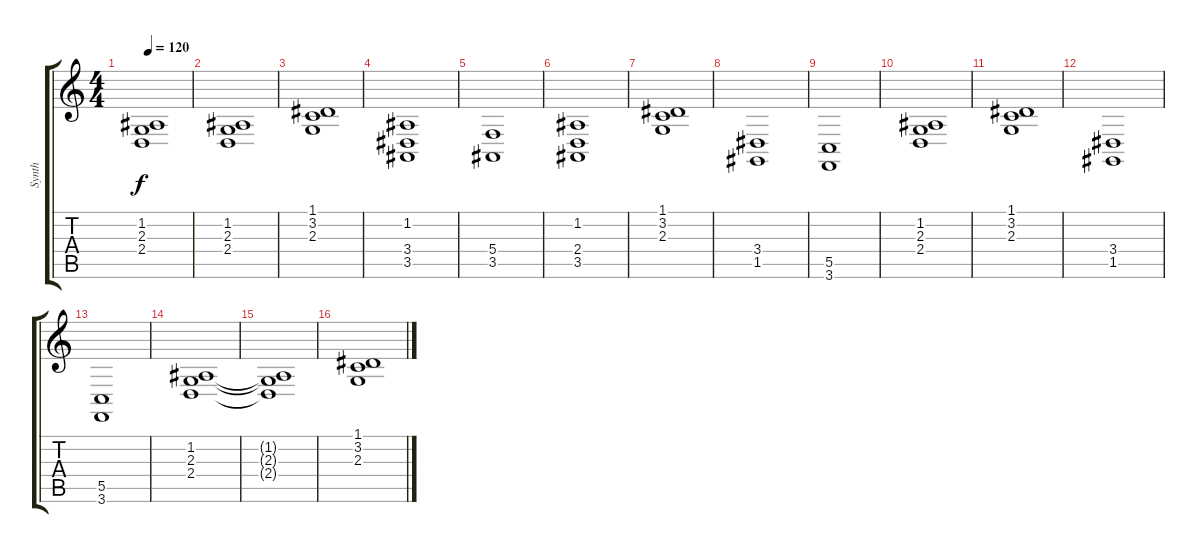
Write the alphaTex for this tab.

\track ("Synth" "Synth") {instrument synthstrings1}
\staff {score tabs}
\tuning (D4 A3 F3 C3 G2 D2) {hide}
\ts (4 4)
\tempo 120
\clef g2
\ks c
(1.2 2.3 2.4).1{dy f} |
(1.2 2.3 2.4).1 |
(1.1 3.2 2.3).1 |
(1.2 3.4 3.5).1 |
(5.4 3.5).1 |
(1.2 2.4 3.5).1 |
(1.1 3.2 2.3).1 |
(3.4 1.5).1 |
(5.5 3.6).1 |
(1.2 2.3 2.4).1 |
(1.1 3.2 2.3).1 |
(3.4 1.5).1 |
(5.5 3.6).1 |
(1.2 2.3 2.4).1 |
(1.2{t} 2.3{t} 2.4{t}).1 |
(1.1 3.2 2.3).1
